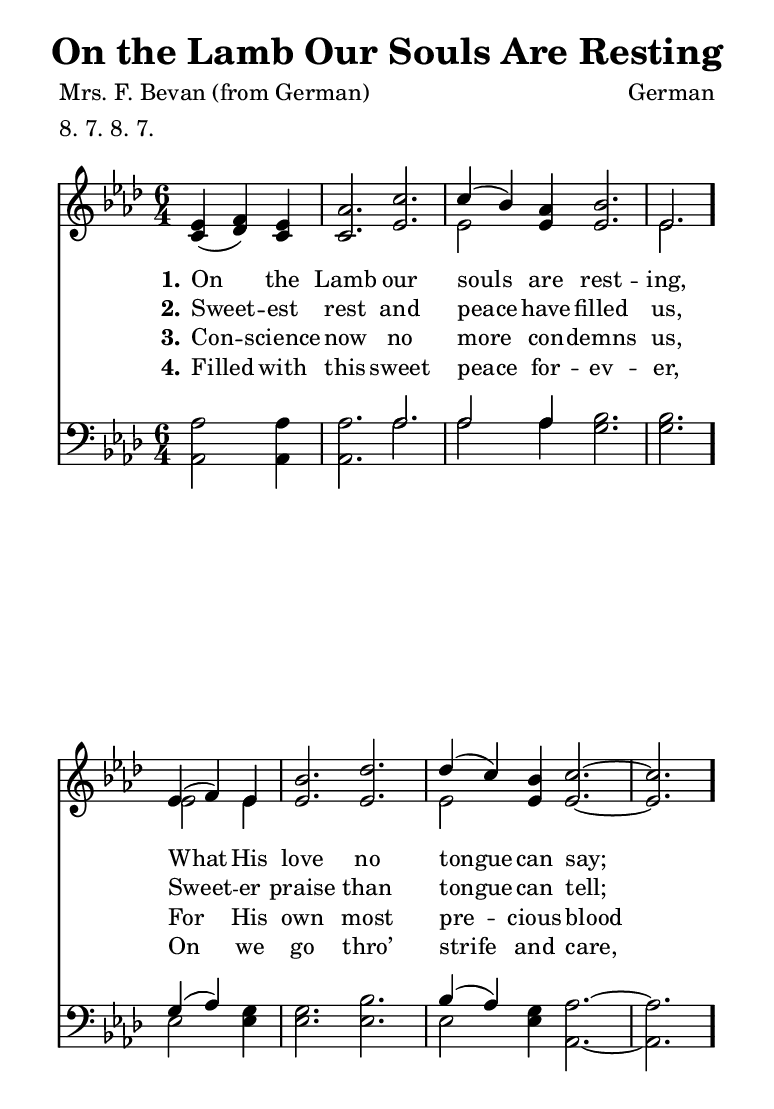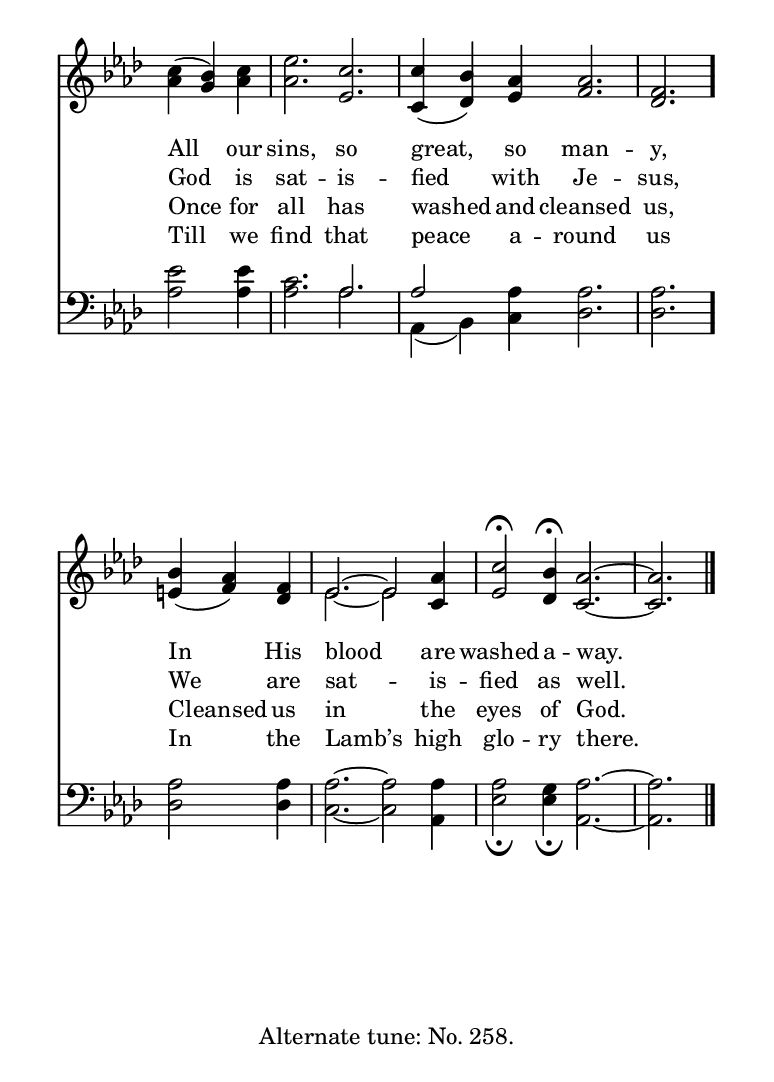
\include "common/global.ily"
\paper {
  \include "common/paper.ily"
  ragged-last-bottom = ##t
  systems-per-page = ##f
  system-count = #(cond (is-eogsized 2) (#t #f))
}

\header{
  hymnnumber = "171"
  title = "On the Lamb Our Souls Are Resting"
  tunename = "Zurich"
  meter = "8. 7. 8. 7."
  poet = "Mrs. F. Bevan (from German)"
  composer = "German"
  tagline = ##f
}

ta = { \tempo 2=80 }
tb = { \tempo 2=40 }

global = {
  \include "common/overrides.ily"
  \override Staff.TimeSignature.style = #'numbered
  \time 6/4
  \override Score.MetronomeMark.transparent = ##t % hide all fermata changes too
  \tempo 2=80
  \key aes \major
  \partial 2.
  \autoBeamOff
}

notesSoprano = {
\global
\relative c' {

  ees4( f) ees | aes2. c | c4( bes) aes bes2. | ees,
  ees4( f) ees | bes'2. des | des4( c) bes c2. ~ | c
  c4( bes) c | ees2. c | c4( bes) aes aes2. | f
  bes4( aes) f | ees2. ~ ees2 aes4 | \tb c2 \fermata bes4 \fermata \ta aes2. ~ | aes

  \bar "|."

}
}

notesAlto = {
\global
\relative e' {

  c4( des) c | c2. ees | ees2 ees4 ees2. | ees2.
  ees2 ees4 | ees2. ees | ees2 ees4 ees2. ~ | ees
  aes4( g) aes | aes2. ees2. | c4( des) ees f2. | des
  e4( f) des | ees2. ~ ees2 c4 | ees2 des4 c2. ~ | c

}
}

notesTenor = {
\global
\relative a {

  aes2 aes4 | aes2. aes | aes2 aes4 bes2. | bes
  g4( aes) g | g2. bes2. | bes4( aes) g aes2. ~ | aes
  ees'2 ees4 | c2. aes | aes2 aes4 aes2. | aes
  aes2 aes4 | aes2. ~ aes2 aes4 | aes2 g4 aes2. ~ | aes

}
}

notesBass = {
\global
\relative f, {

  aes2 aes4 | aes2. aes' | aes2 aes4 g2. | g
  ees2 ees4 | ees2. ees | ees2 ees4 aes,2. ~ | aes
  aes'2 aes4 | aes2. aes | aes,4( bes) c des2. | des
  des2 des4 | c2. ~ c2 aes4 | ees'2_\fermata ees4_\fermata aes,2. ~ | aes

}
}

wordsA = \lyricmode {
\set stanza = "1."

On the Lamb our souls are rest -- ing, \bar "."
What His love no tongue can say; \bar "."
All our sins, so great, so man -- y, \bar "."
In His blood are washed a -- way. \bar "."

}

wordsB = \lyricmode {
\set stanza = "2."

Sweet -- est rest and peace have filled us,
Sweet -- er praise than tongue can tell;
God is sat -- is -- fied with Je -- sus,
We are sat -- is -- fied as well.

}

wordsC = \lyricmode {
\set stanza = "3."

Con -- science now no more con -- demns us,
For His own most pre -- cious blood
Once for all has washed and cleansed us,
Cleansed us in the eyes of God.

}

wordsD = \lyricmode {
\set stanza = "4."

Filled with this sweet peace for -- ev -- er,
On we go thro’ strife and care,
Till we find that peace a -- round us
In the Lamb’s high glo -- ry there.

}

\score {
  \context ChoirStaff <<
    \context Staff = upper <<
      \set Staff.autoBeaming = ##f
      \set ChoirStaff.systemStartDelimiter = #'SystemStartBar
      \set ChoirStaff.printPartCombineTexts = ##f
      \partcombine #'(2 . 11) \notesSoprano \notesAlto
      \context NullVoice = sopranos { \voiceOne << \notesSoprano >> }
      \context Lyrics = one   \lyricsto sopranos \wordsA
      \context Lyrics = two   \lyricsto sopranos \wordsB
      \context Lyrics = three \lyricsto sopranos \wordsC
      \context Lyrics = four  \lyricsto sopranos \wordsD
    >>
    \context Staff = men <<
      \set Staff.autoBeaming = ##f
      \clef bass
      \set ChoirStaff.printPartCombineTexts = ##f
      \partcombine #'(2 . 11) \notesTenor \notesBass
    >>
  >>
  \layout {
    \include "common/layout.ily"
    % Compensate for wide lyrics by squashing things a bit
    \override LyricSpace.minimum-distance = #0.3
  }
  #(cond ((ly:get-option 'eog-midi-permitted) #{ \midi{
    \include "common/midi.ily"
  } #}))
}

\noPageBreak

\markup { \vspace #2 \fill-line { \raise #2 \line { Alternate tune: No. 258. } } }

\version "2.19.49"  % necessary for upgrading to future LilyPond versions.

% vi:set et ts=2 sw=2 ai nocindent syntax=lilypond:
